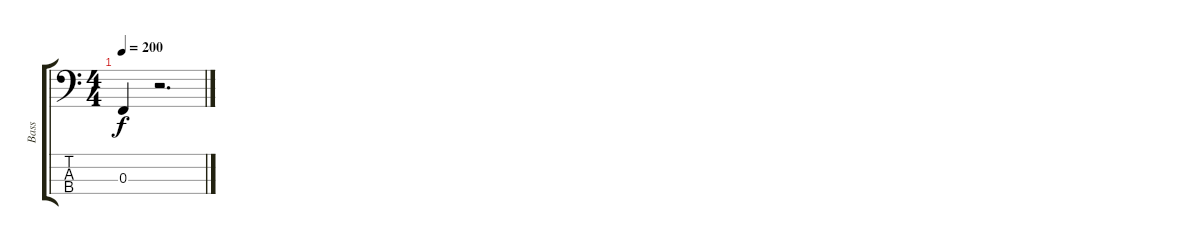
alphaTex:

\track ("Bass" "Bass") {instrument electricbasspick}
\staff {score tabs}
\tuning (Eb2 Bb1 F1 C1) {hide}
\ts (4 4)
\tempo 200
\clef f4
\ks c
0.3.4{dy f} r.2{d}
